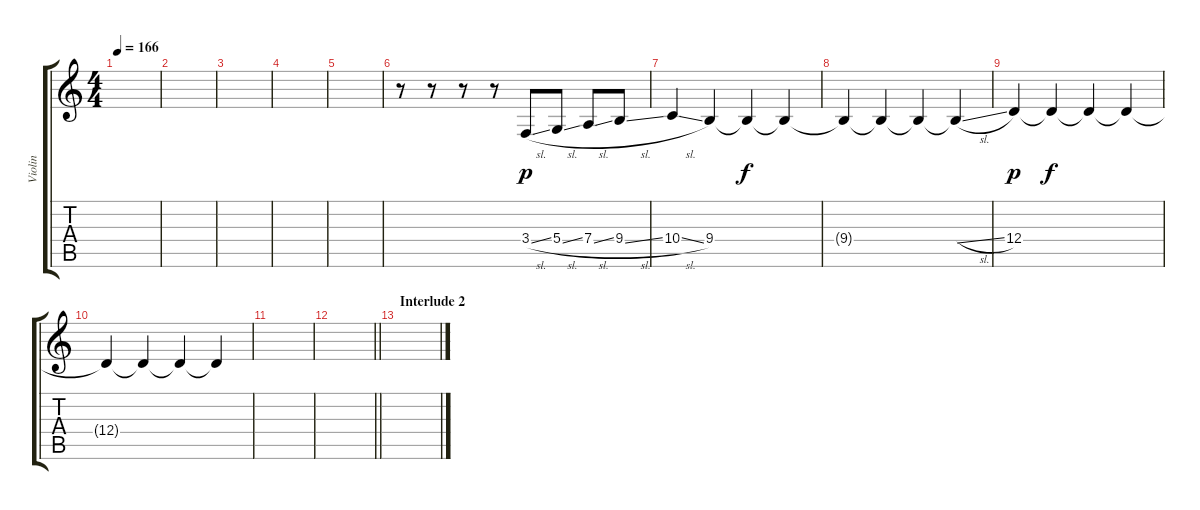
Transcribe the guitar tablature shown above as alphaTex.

\track ("Violin" "Violin") {instrument violin}
\staff {score tabs}
\tuning (E4 B3 G3 D3 A2 E2) {hide}
\ts (4 4)
\tempo 166
\clef g2
\ks c
|
|
|
|
|
r.8 r.8 r.8 r.8 3.4{sl}.8{dy p} 5.4{sl}.8 7.4{sl}.8 9.4{sl}.8 |
10.4{sl}.4 9.4.4 9.4{t}.4{dy f} 9.4{t}.4 |
9.4{t}.4 9.4{t}.4 9.4{t}.4 9.4{sl t}.4 |
12.4.4{dy p} 12.4{t}.4{dy f} 12.4{t}.4 12.4{t}.4 |
12.4{t}.4 12.4{t}.4 12.4{t}.4 12.4{t}.4 |
|
\barLineRight lightlight
|
\section ("" "Interlude 2")
